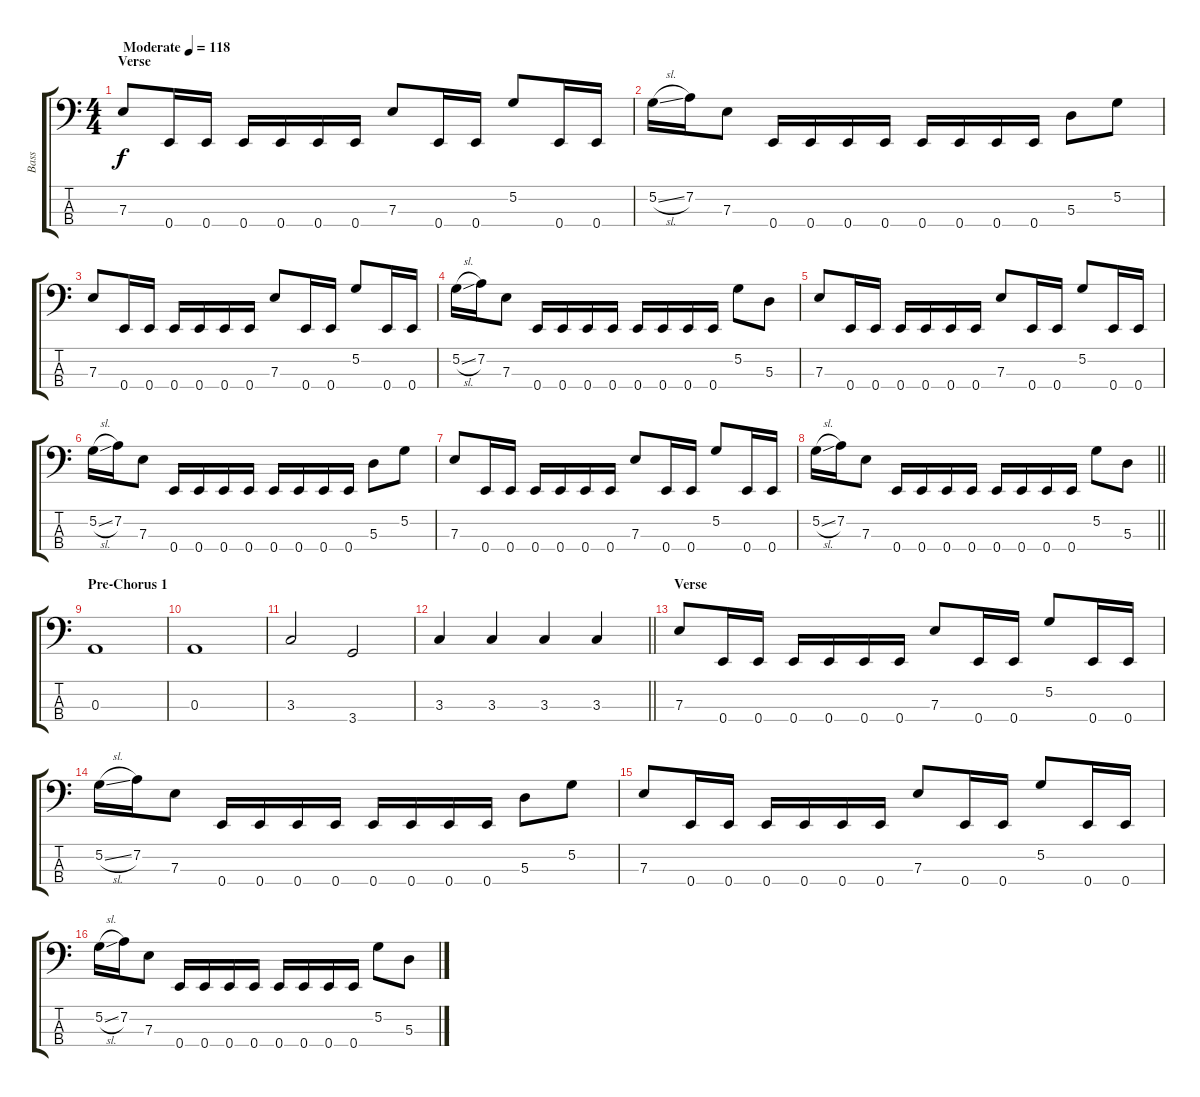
\track ("Bass" "Bass") {instrument electricbassfinger}
\staff {score tabs}
\tuning (G2 D2 A1 E1) {hide}
\ts (4 4)
\section ("" "Verse")
\tempo (118 "Moderate")
\clef f4
\ks c
7.3.8{dy f instrument electricbassfinger} 0.4.16 0.4.16 0.4.16 0.4.16 0.4.16 0.4.16 7.3.8 0.4.16 0.4.16 5.2.8 0.4.16 0.4.16 |
5.2{sl}.16 7.2.16 7.3.8 0.4.16 0.4.16 0.4.16 0.4.16 0.4.16 0.4.16 0.4.16 0.4.16 5.3.8 5.2.8 |
7.3.8 0.4.16 0.4.16 0.4.16 0.4.16 0.4.16 0.4.16 7.3.8 0.4.16 0.4.16 5.2.8 0.4.16 0.4.16 |
5.2{sl}.16 7.2.16 7.3.8 0.4.16 0.4.16 0.4.16 0.4.16 0.4.16 0.4.16 0.4.16 0.4.16 5.2.8 5.3.8 |
7.3.8 0.4.16 0.4.16 0.4.16 0.4.16 0.4.16 0.4.16 7.3.8 0.4.16 0.4.16 5.2.8 0.4.16 0.4.16 |
5.2{sl}.16 7.2.16 7.3.8 0.4.16 0.4.16 0.4.16 0.4.16 0.4.16 0.4.16 0.4.16 0.4.16 5.3.8 5.2.8 |
7.3.8 0.4.16 0.4.16 0.4.16 0.4.16 0.4.16 0.4.16 7.3.8 0.4.16 0.4.16 5.2.8 0.4.16 0.4.16 |
\barLineRight lightlight
5.2{sl}.16 7.2.16 7.3.8 0.4.16 0.4.16 0.4.16 0.4.16 0.4.16 0.4.16 0.4.16 0.4.16 5.2.8 5.3.8 |
\section ("" "Pre-Chorus 1")
0.3.1 |
0.3.1 |
3.3.2 3.4.2 |
\barLineRight lightlight
3.3.4 3.3.4 3.3.4 3.3.4 |
\section ("" "Verse")
7.3.8 0.4.16 0.4.16 0.4.16 0.4.16 0.4.16 0.4.16 7.3.8 0.4.16 0.4.16 5.2.8 0.4.16 0.4.16 |
5.2{sl}.16 7.2.16 7.3.8 0.4.16 0.4.16 0.4.16 0.4.16 0.4.16 0.4.16 0.4.16 0.4.16 5.3.8 5.2.8 |
7.3.8 0.4.16 0.4.16 0.4.16 0.4.16 0.4.16 0.4.16 7.3.8 0.4.16 0.4.16 5.2.8 0.4.16 0.4.16 |
5.2{sl}.16 7.2.16 7.3.8 0.4.16 0.4.16 0.4.16 0.4.16 0.4.16 0.4.16 0.4.16 0.4.16 5.2.8 5.3.8
